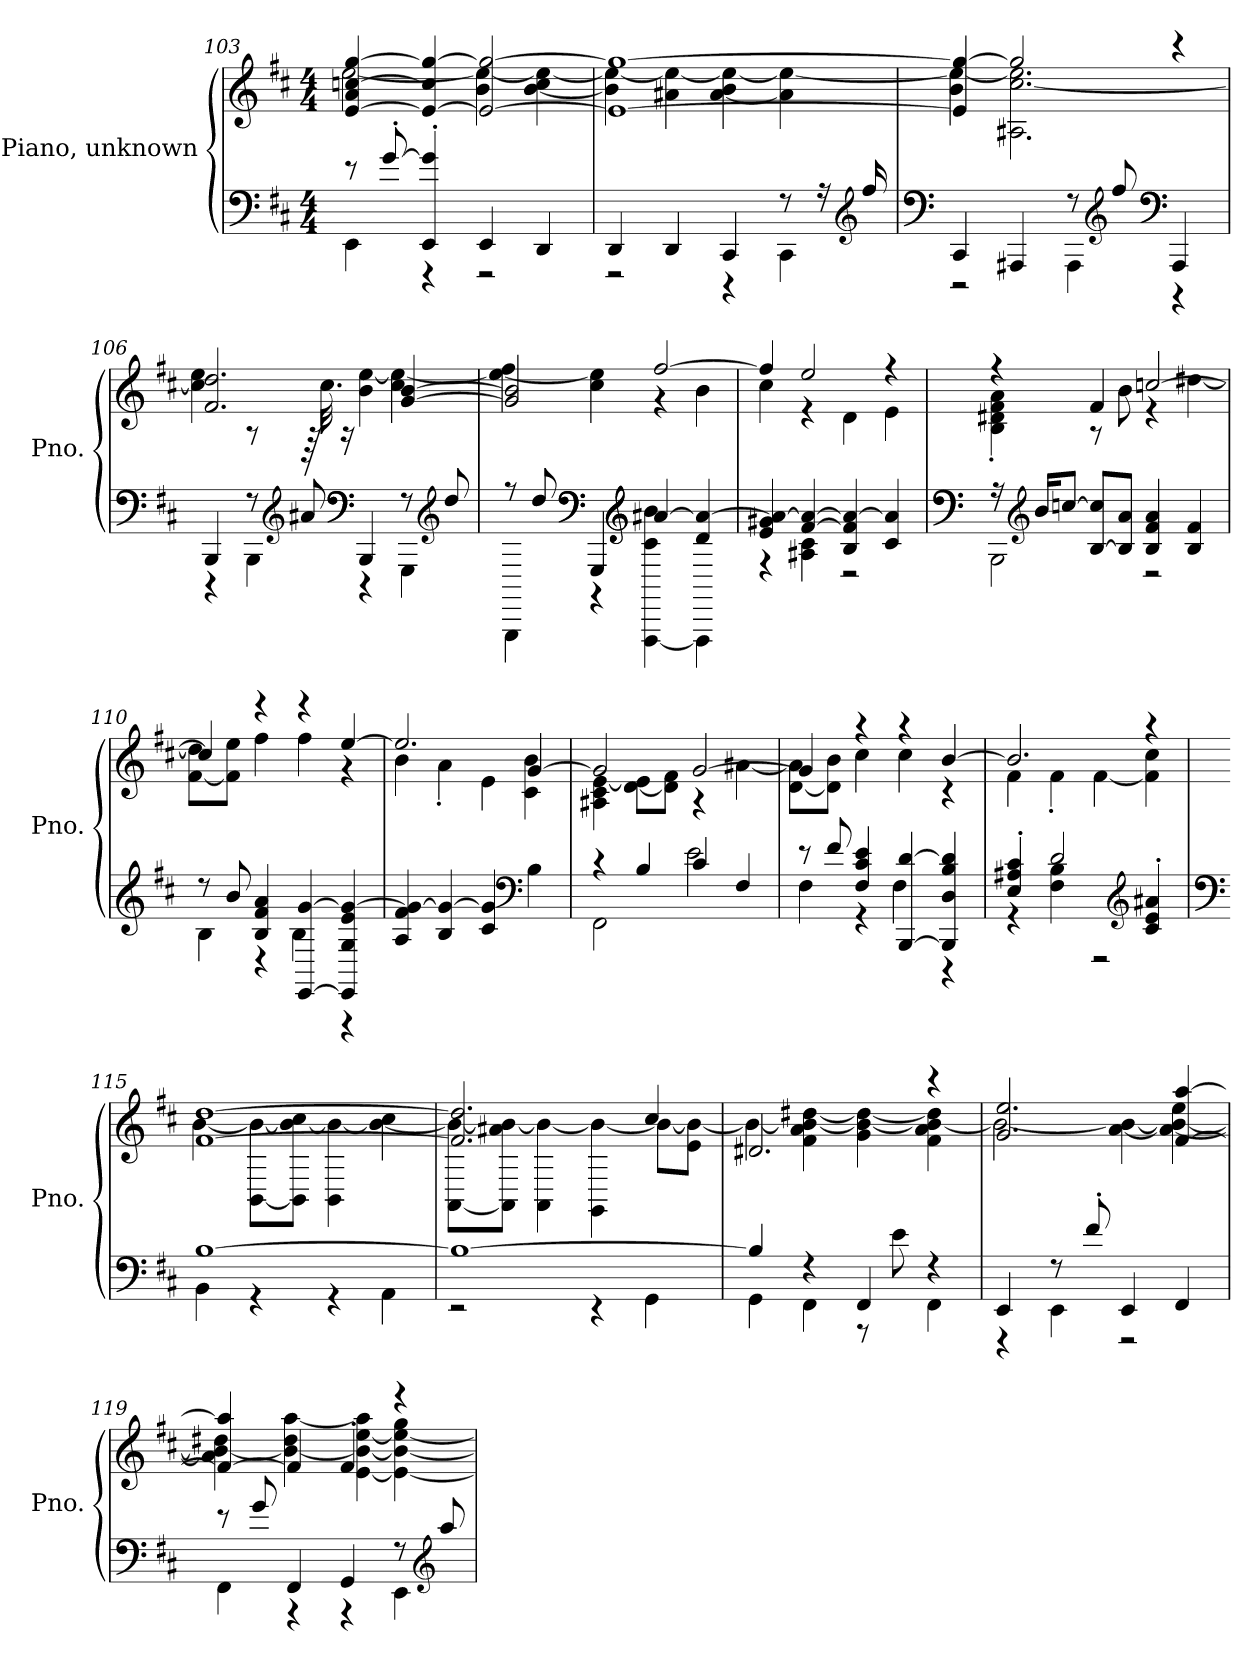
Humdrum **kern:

**kern	**kern
*part1	*part1
*staff2	*staff1
*I"Piano, unknown	*
*I'Pno.	*
!!LO:LB:g=z
*clefF4	*clefG2
*k[f#c#]	*k[f#c#]
*M4/4	*M4/4
=103	=103
*^	*^
8r	4EE\	[4e/ 4a/ [4ccn/ [4gg/	[2ee\
[8g'/	.	.	.
4EE/' 4g/]'	4r	4e/_ 4cc/] 4gg/_	.
4EE/	2r	2e/_ 2gg/_	4b\ 4ee\_
4DD/	.	.	[4b\ 4cc\ 4ee\_
=104	=104	=104	=104
4DD/	2r	1e_ 1gg_	4b\] 4ee\_
4DD/	.	.	4a#X\ 4ee\_
4CC#/	4r	.	[4a#\ 4b\ 4ee\_
8r	4CC#\	.	4a#\] 4ee\_
16r	.	.	.
*clefG2	*	*	*
16ff#/	.	.	.
=105	=105	=105	=105
*clefF4	*	*	*
4CC#/	2r	4e/] 4gg/_	4b\ 4ee\_
4AAA#X/	.	2gg/]	2.A#X\ [2.cc#\ 2.ee\]
8r	4AAA#\	.	.
*clefG2	*	*	*
8ff#/	.	.	.
*clefF4	*	*	*
4AAA#/	4r	4r	.
!!LO:LB:g=z	!!
=106	=106	=106	=106
4BBB/	4r	2.f#/ 2.dd/	4cc#\] 4ee\
8r	4BBB\	.	8r
*clefG2	*	*	*
8a#X/	.	.	64r
.	.	.	32.cc#\
.	.	.	16r
*clefF4	*	*	*
4BBB/	4r	.	4b\ [4ee\
8r	4GGG\	[4g/ [4b/	4cc#\ 4ee\_
*clefG2	*	*	*
8dd/	.	.	.
=107	=107	=107	=107
8r	4GGG\	2g/] 2b/]	4ee\_ 4ff#\
8dd/	.	.	.
*clefF4	*	*	*
4GGG/	4r	.	4cc#\ 4ee\]
*clefG2	*	*	*
[4a#X/	[4FFF#\ 4c#\ 4b\	[2ff#/	4r
4d/ 4a#/_	4FFF#\]	.	4b\
=108	=108	=108	=108
4e/ 4g#X/ 4a#/_	4r	4ff#/]	4cc#\
[4f#/ 4a#/_	4A#X\ 4c#\	2ee/	4r
4B/ 4f#/] 4a#/_	2r	.	4d\
4c#/ 4a#/]	.	4r	4e\
!!LO:LB:g=z	!!
=109	=109	=109	=109
*clefF4	*	*	*
16r	2BBB\	4r	4B\' 4d#X\' 4f#\' 4a\'
*clefG2	*	*	*
16b/KL	.	.	.
[8ccn/J	.	.	.
[8B/ 8cc/]L	.	4f#/	8r
8B/] 8a/J	.	.	8b\
4B/ 4f#/ 4a/	2r	[2ccn/	4r
4B/ 4f#/	.	.	[4dd#X\
=110	=110	=110	=110
8r	4B\	4cc/]	[8f#\ 8dd#\]L
8b/	.	.	8f#\] 8ee\J
4B/ 4f#/ 4a/	4r	4r	4ff#\
[4EE/ [4g/	4B\	4r	4ff#\
4EE/] 4G/ 4e/ 4g/_	4r	[4ee/	4r
*v	*v	*	*
=111	=111	=111
4A/ 4f#/ 4g/_	2.ee/]	4b\
4B/ 4g/_	.	4a'\
4c#/ 4g/]	.	4e\
*clefF4	*	*
4B\	[4g/	4c#\ 4b\
=112	=112	=112
*^	*	*
4r	2FF#\	2g/]	4A#X\ 4c#\ [4e\
4B/	.	.	[8d\ 8e\]L
.	.	.	8d\] 8f#\J
4c#/	2e\	[2g/	4r
4F#/	.	.	[4a#X\
!!LO:LB:g=z	!!
=113	=113	=113	=113
8r	4F#\	4g/]	[8d\ 8a#\]L
8f#/	.	.	8d\] 8b\J
4F#/ 4c#/ 4e/	4r	4r	4cc#\
[4BBB/ [4d/	4F#\	4r	4cc#\
4BBB/] 4D/ 4B/ 4d/]	4r	[4b/	4r
=114	=114	=114	=114
4E/' 4A#X/' 4c#/'	4r	2.b/]	4f#\
2d/	4F#\ 4B\	.	4f#'\
.	2r	.	[4f#\
*clefG2	*	*	*
4c#/' 4e/' 4a#X/'	.	4r	4f#\] 4cc#\
=115	=115	=115	=115
*clefF4	*	*	*
[1B	4BB\	[1f# [1dd	[4b\
.	4r	.	[8BB\ 8b\_L
.	.	.	8BB\] 8b\_ 8cc#\J
.	4r	.	4BB\ 4b\_
.	4AA\	.	4b\_ 4cc#\
=116	=116	=116	=116
1B_	2r	2.f#/] 2.dd/]	[8AA\ 8b\_L
.	.	.	8AA\] 8a#X\ 8b\_J
.	.	.	4AA\ 4b\_
.	4r	.	4GG\ 4b\_
.	4GG\	4cc#/	8b\L_
.	.	.	8e\ 8b\_J
!!LO:PB:g=z	!!
=117	=117	=117	=117
4B/]	4GG\	2.d#X/	4b\_
4r	4FF#\	.	4f#\ 4a\ 4b\_ [4dd#X\
4FF#/	8r	.	4g\ 4b\_ 4dd#\_
.	8e\	.	.
4r	4FF#\	4r	4f#\ 4a\ 4b\_ 4dd#\]
=118	=118	=118	=118
4EE/	4r	2.g/ 2.ee/	2b\_
8r	4EE\	.	.
8f#'/	.	.	.
4EE/	2r	.	[4a\ 4b\_
4FF#/	.	[4f#/ [4aa/	4a\_ 4b\_ 4ee\
=119	=119	=119	=119
8r	4FF#\	4f#/_ 4aa/]	4a\] 4b\_ 4dd#X\
8g/	.	.	.
4FF#/	4r	4f#/]	4b\_ 4dd#\ [4aa\
4GG/	4r	4f#'/	[4e\ 4b\_ [4ee\ 4aa\]
8r	4EE\	4r	4e\_ 4b\_ 4ee\_ 4gg\
*clefG2	*	*	*
8aa/	.	.	.
*v	*v	*	*
*	*v	*v
=	=
*-	*-
